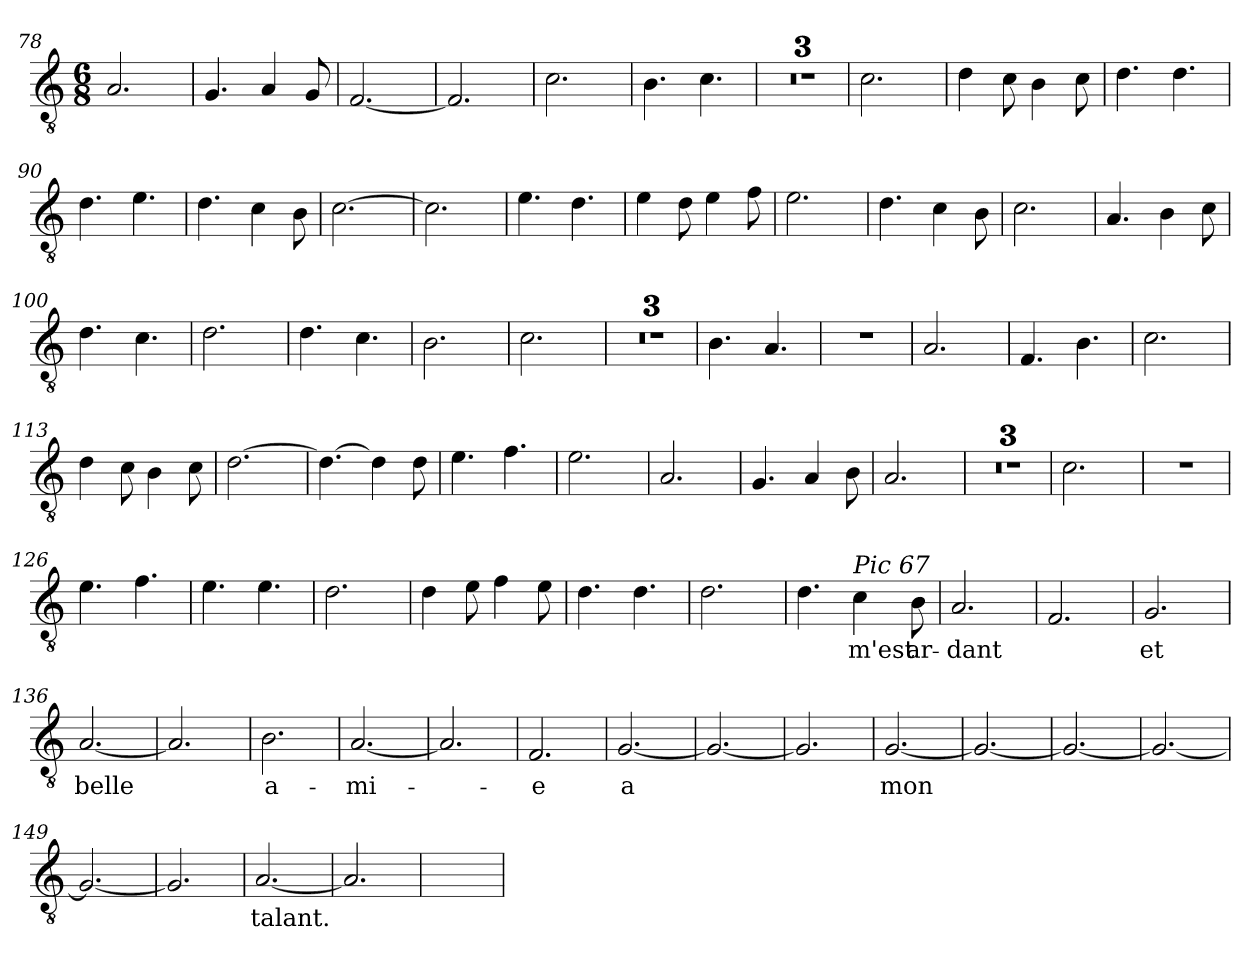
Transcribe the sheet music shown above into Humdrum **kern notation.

**kern	**text
*part1	*part1
*staff1	*staff1
*clefGv2	*
*k[]	*
*a:	*
*M6/8	*
=78	=78
2.A/	.
=79	=79
4.G/	.
4A/	.
8G/	.
=80	=80
[2.F/	.
=81	=81
2.F/]	.
=82	=82
2.c\	.
=83	=83
4.B\	.
4.c\	.
=84	=84
2.ryy	.
=85	=85
2.ryy	.
=86	=86
2.ryy	.
!!LO:LB:g=z
=87	=87
2.c\	.
=88	=88
4d\	.
8c\	.
4B\	.
8c\	.
=89	=89
4.d\	.
4.d\	.
=90	=90
4.d\	.
4.e\	.
=91	=91
4.d\	.
4c\	.
8B\	.
=92	=92
[2.c\	.
=93	=93
2.c\]	.
=94	=94
4.e\	.
4.d\	.
=95	=95
4e\	.
8d\	.
4e\	.
8f\	.
=96	=96
2.e\	.
!!LO:PB:g=z
=97	=97
4.d\	.
4c\	.
8B\	.
=98	=98
2.c\	.
=99	=99
4.A/	.
4B\	.
8c\	.
=100	=100
4.d\	.
4.c\	.
=101	=101
2.d\	.
=102	=102
4.d\	.
4.c\	.
=103	=103
2.B\	.
=104	=104
2.c\	.
=105	=105
2.ryy	.
=106	=106
2.ryy	.
!!LO:LB:g=z
=107	=107
2.ryy	.
=108	=108
4.B\	.
4.A/	.
=109	=109
2.r	.
=110	=110
2.A/	.
=111	=111
4.F/	.
4.B\	.
=112	=112
2.c\	.
=113	=113
4d\	.
8c\	.
4B\	.
8c\	.
=114	=114
[2.d\	.
=115	=115
4.d\_	.
4d\]	.
8d\	.
=116	=116
4.e\	.
4.f\	.
!!LO:LB:g=z
=117	=117
2.e\	.
=118	=118
2.A/	.
=119	=119
4.G/	.
4A/	.
8B\	.
=120	=120
2.A/	.
=121	=121
2.ryy	.
=122	=122
2.ryy	.
=123	=123
2.ryy	.
=124	=124
2.c\	.
=125	=125
2.r	.
=126	=126
4.e\	.
4.f\	.
!!LO:LB:g=z
=127	=127
4.e\	.
4.e\	.
=128	=128
2.d\	.
=129	=129
4d\	.
8e\	.
4f\	.
8e\	.
=130	=130
4.d\	.
4.d\	.
=131	=131
2.d\	.
=132	=132
4.d\	.
!LO:TX:a:i:t=Pic 67	!
!	!LO:LY:b
4c\	m'est
!	!LO:LY:b
8B\	ar-
=133	=133
!	!LO:LY:b
2.A/	-dant
=134	=134
2.F/	.
=135	=135
!	!LO:LY:b
2.G/	et
=136	=136
!	!LO:LY:b
[2.A/	belle
!!LO:LB:g=z
=137	=137
2.A/]	.
=138	=138
!	!LO:LY:b
2.B\	a-
=139	=139
!	!LO:LY:b
[2.A/	-mi-
=140	=140
2.A/]	.
=141	=141
!	!LO:LY:b
2.F/	-e
=142	=142
!	!LO:LY:b
[2.G/	a
=143	=143
2.G/_	.
=144	=144
2.G/]	.
=145	=145
!	!LO:LY:b
[2.G/	mon
=146	=146
2.G/_	.
=147	=147
2.G/_	.
!!LO:LB:g=z
=148	=148
2.G/_	.
=149	=149
2.G/_	.
=150	=150
2.G/]	.
=151	=151
!	!LO:LY:b
[2.A/	talant.
=152	=152
2.A/]	.
=153	=153
2.ryy	.
=	=
*-	*-
